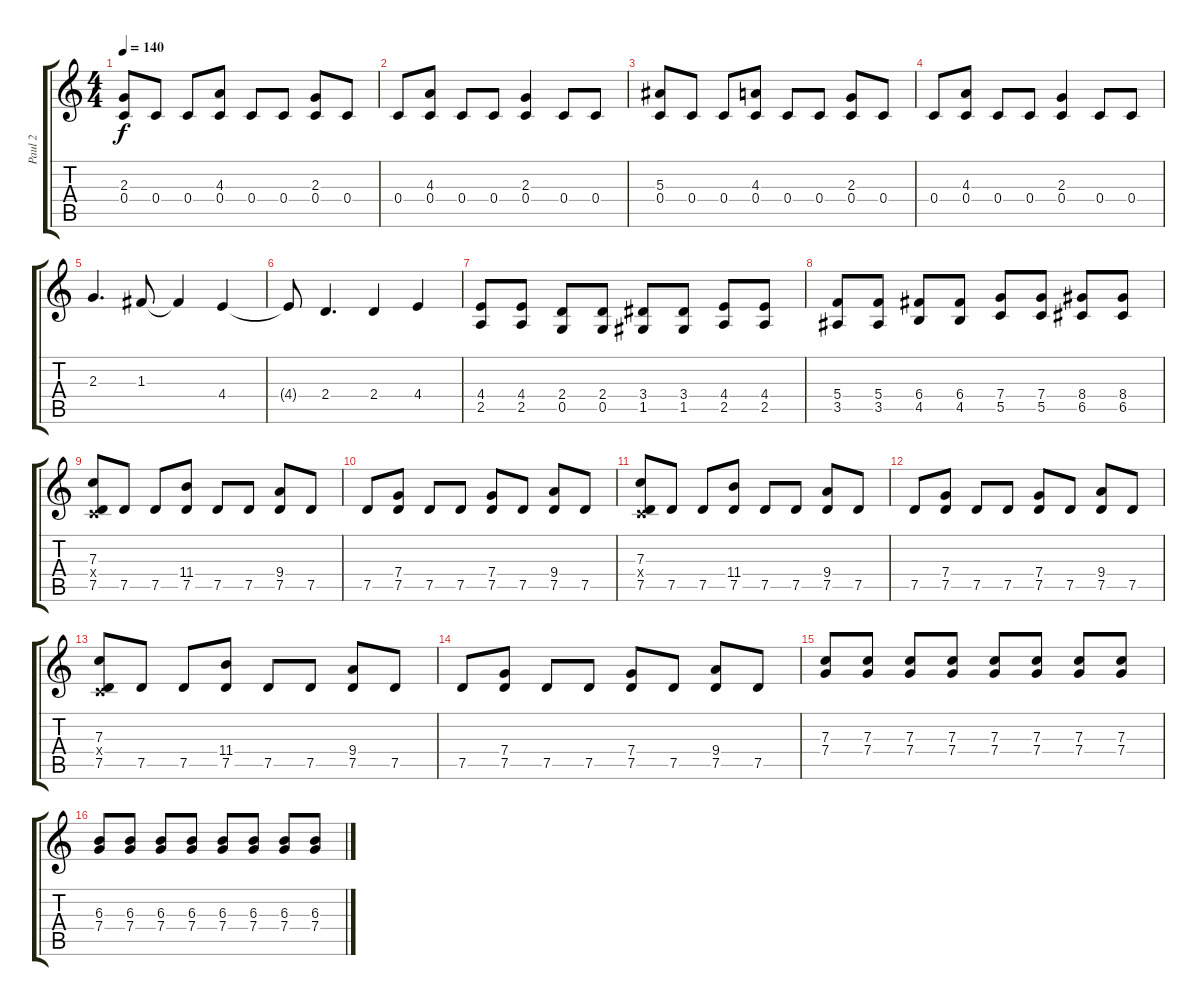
\track ("Paul 2" "Paul 2") {instrument distortionguitar}
\staff {score tabs}
\tuning (D4 A3 F3 C3 G2 D2) {hide}
\ts (4 4)
\tempo 140
\clef g2
\ks c
(2.3 0.4).8{dy f} 0.4.8 0.4.8 (4.3 0.4).8 0.4.8 0.4.8 (2.3 0.4).8 0.4.8 |
0.4.8 (4.3 0.4).8 0.4.8 0.4.8 (2.3 0.4).4 0.4.8 0.4.8 |
(5.3 0.4).8 0.4.8 0.4.8 (4.3 0.4).8 0.4.8 0.4.8 (2.3 0.4).8 0.4.8 |
0.4.8 (4.3 0.4).8 0.4.8 0.4.8 (2.3 0.4).4 0.4.8 0.4.8 |
2.3.4{d} 1.3.8 1.3{t}.4 4.4.4 |
4.4{t}.8 2.4.4{d} 2.4.4 4.4.4 |
(4.4 2.5).8 (4.4 2.5).8 (2.4 0.5).8 (2.4 0.5).8 (3.4 1.5).8 (3.4 1.5).8 (4.4 2.5).8 (4.4 2.5).8 |
(5.4 3.5).8 (5.4 3.5).8 (6.4 4.5).8 (6.4 4.5).8 (7.4 5.5).8 (7.4 5.5).8 (8.4 6.5).8 (8.4 6.5).8 |
(7.3 0.4{x} 7.5).8 7.5.8 7.5.8 (11.4 7.5).8 7.5.8 7.5.8 (9.4 7.5).8 7.5.8 |
7.5.8 (7.4 7.5).8 7.5.8 7.5.8 (7.4 7.5).8 7.5.8 (9.4 7.5).8 7.5.8 |
(7.3 0.4{x} 7.5).8 7.5.8 7.5.8 (11.4 7.5).8 7.5.8 7.5.8 (9.4 7.5).8 7.5.8 |
7.5.8 (7.4 7.5).8 7.5.8 7.5.8 (7.4 7.5).8 7.5.8 (9.4 7.5).8 7.5.8 |
(7.3 0.4{x} 7.5).8 7.5.8 7.5.8 (11.4 7.5).8 7.5.8 7.5.8 (9.4 7.5).8 7.5.8 |
7.5.8 (7.4 7.5).8 7.5.8 7.5.8 (7.4 7.5).8 7.5.8 (9.4 7.5).8 7.5.8 |
(7.3 7.4).8 (7.3 7.4).8 (7.3 7.4).8 (7.3 7.4).8 (7.3 7.4).8 (7.3 7.4).8 (7.3 7.4).8 (7.3 7.4).8 |
(6.3 7.4).8 (6.3 7.4).8 (6.3 7.4).8 (6.3 7.4).8 (6.3 7.4).8 (6.3 7.4).8 (6.3 7.4).8 (6.3 7.4).8
